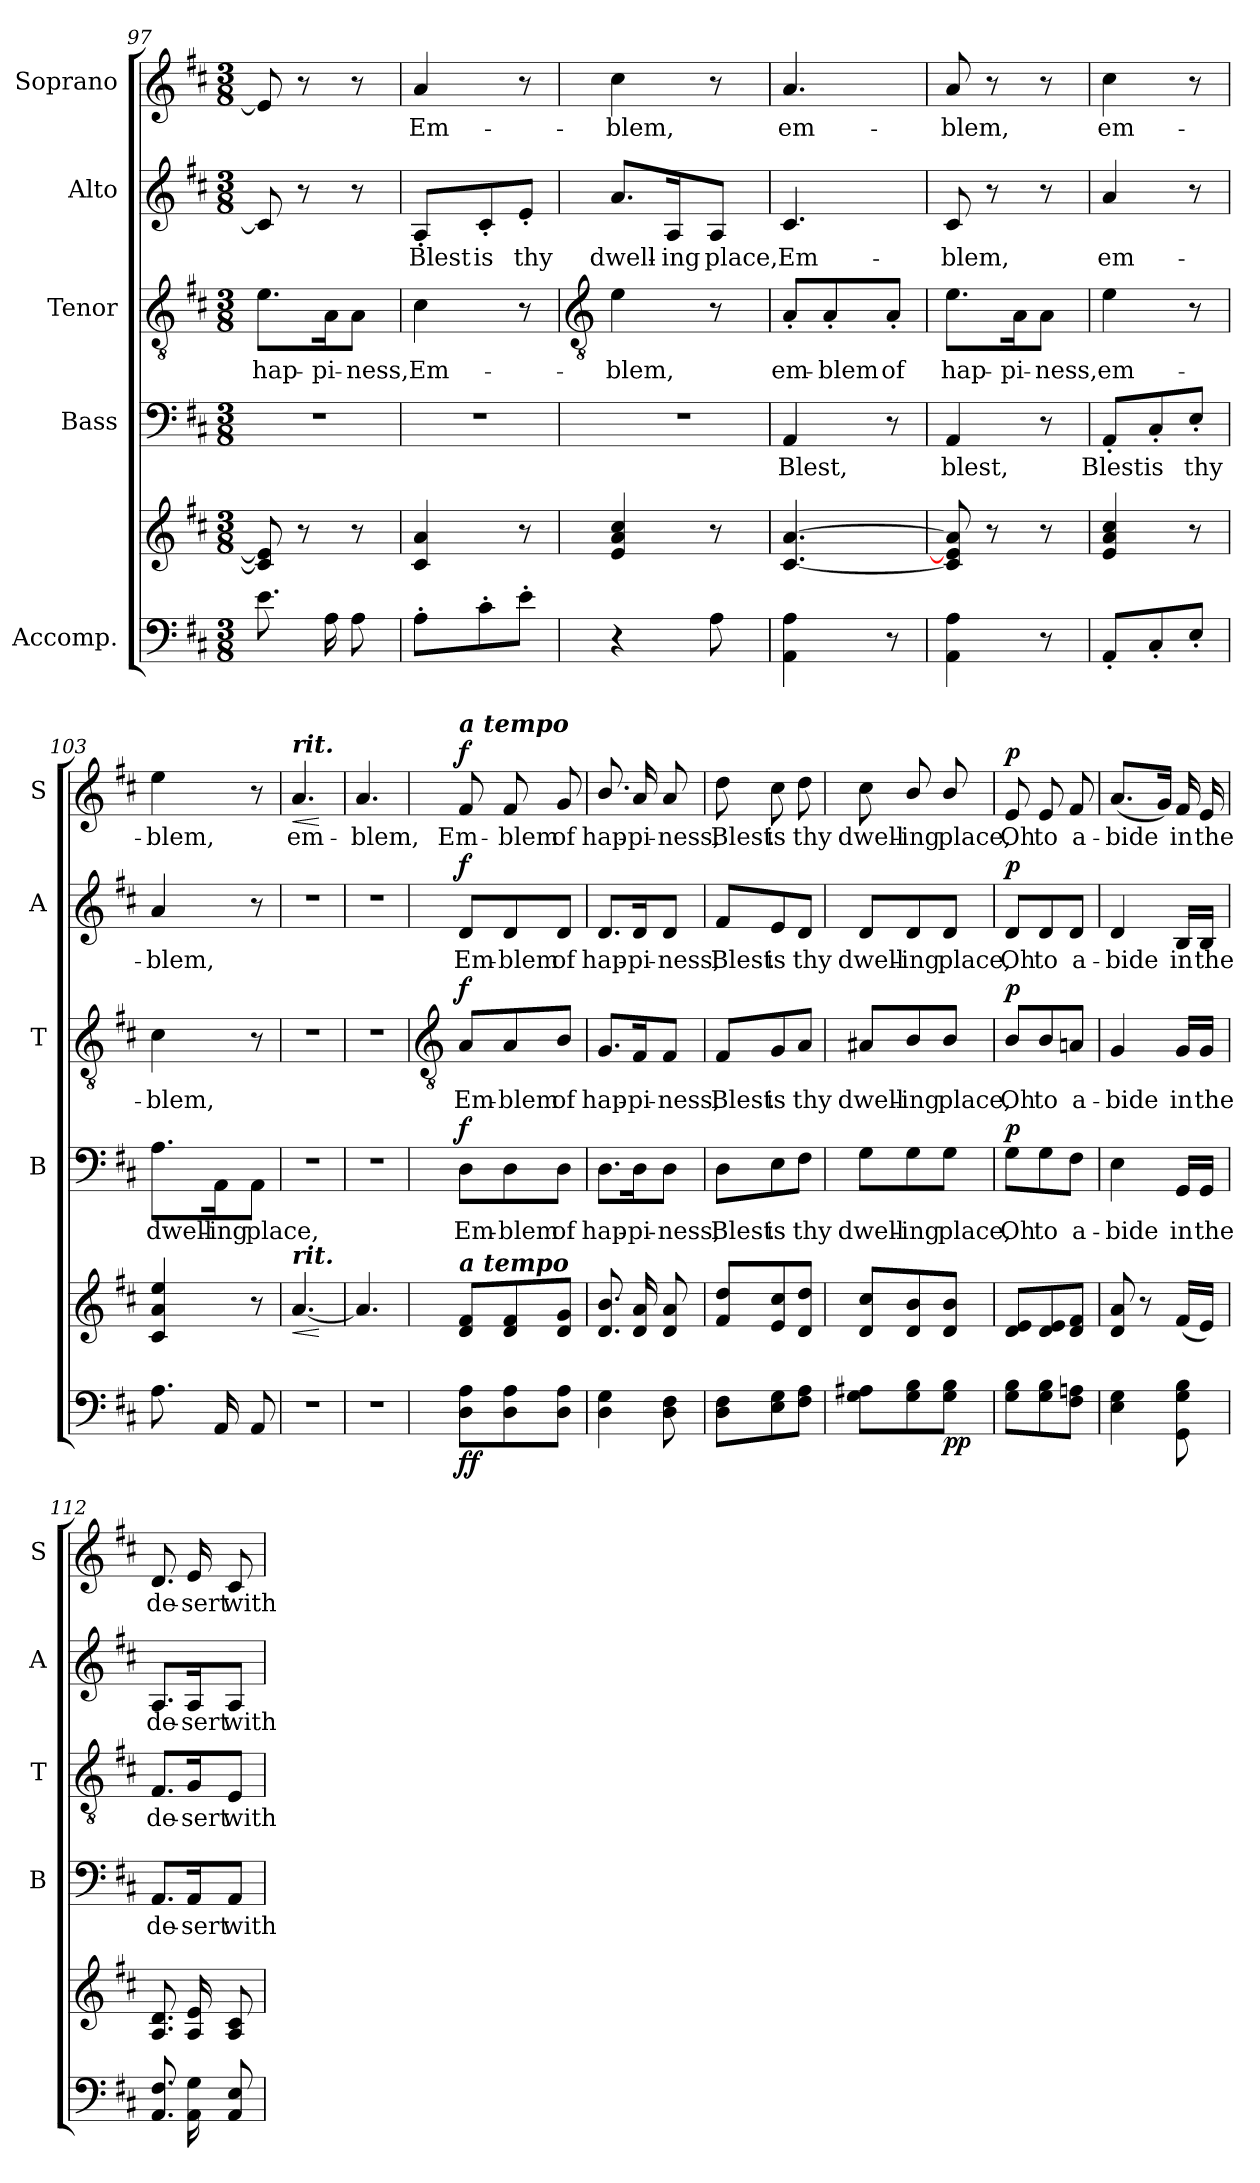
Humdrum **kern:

**kern	**kern	**dynam	**kern	**text	**dynam	**kern	**text	**dynam	**kern	**text	**dynam	**kern	**text	**dynam
*part5	*part5	*part5	*part4	*part4	*part4	*part3	*part3	*part3	*part2	*part2	*part2	*part1	*part1	*part1
*staff6	*staff5	*staff5/6	*staff4	*staff4	*staff4	*staff3	*staff3	*staff3	*staff2	*staff2	*staff2	*staff1	*staff1	*staff1
*I"Accomp.	*	*	*I"Bass	*	*	*I"Tenor	*	*	*I"Alto	*	*	*I"Soprano	*	*
*	*	*	*I'B	*	*	*I'T	*	*	*I'A	*	*	*I'S	*	*
*clefF4	*clefG2	*	*clefF4	*	*	*clefGv2	*	*	*clefG2	*	*	*clefG2	*	*
*k[f#c#]	*k[f#c#]	*	*k[f#c#]	*	*	*k[f#c#]	*	*	*k[f#c#]	*	*	*k[f#c#]	*	*
*D:	*D:	*	*D:	*	*	*D:	*	*	*D:	*	*	*D:	*	*
*M3/8	*M3/8	*	*M3/8	*	*	*M3/8	*	*	*M3/8	*	*	*M3/8	*	*
=97	=97	=97	=97	=97	=97	=97	=97	=97	=97	=97	=97	=97	=97	=97
!	!	!	!LO:N:vis=1	!	!	!	!LO:LY:b	!	!	!	!	!	!	!
8.eL	8c#] 8e]	.	4.r	.	.	8.e\L	hap-	.	8c#]	.	.	8e]	.	.
.	8r	.	.	.	.	.	.	.	8r	.	.	8r	.	.
!	!	!	!	!	!	!	!LO:LY:b	!	!	!	!	!	!	!
16AL	.	.	.	.	.	16A\K	-pi-	.	.	.	.	.	.	.
!	!	!	!	!	!	!	!LO:LY:b	!	!	!	!	!	!	!
8AJ	8r	.	.	.	.	8A\J	-ness,	.	8r	.	.	8r	.	.
=98	=98	=98	=98	=98	=98	=98	=98	=98	=98	=98	=98	=98	=98	=98
!	!	!	!LO:N:vis=1	!	!	!	!LO:LY:b	!	!	!LO:LY:b	!	!	!LO:LY:b	!
8A'L	4c# 4a	.	4.r	.	.	4c#	Em-	.	8A'/L	Blest	.	4a	Em-	.
!	!	!	!	!	!	!	!	!	!	!LO:LY:b	!	!	!	!
8c#'	.	.	.	.	.	.	.	.	8c#'/	is	.	.	.	.
!	!	!	!	!	!	!	!	!	!	!LO:LY:b	!	!	!	!
8e'J	8r	.	.	.	.	8r	.	.	8e'/J	thy	.	8r	.	.
!!LO:LB:g=z
=99	=99	=99	=99	=99	=99	=99	=99	=99	=99	=99	=99	=99	=99	=99
*	*	*	*	*	*	*clefGv2	*	*	*	*	*	*	*	*
!	!	!	!LO:N:vis=1	!	!	!	!LO:LY:b	!	!	!LO:LY:b	!	!	!LO:LY:b	!
4r	4e 4a 4cc#	.	4.r	.	.	4e	-blem,	.	8.a/L	dwell-	.	4cc#	-blem,	.
!	!	!	!	!	!	!	!	!	!	!LO:LY:b	!	!	!	!
.	.	.	.	.	.	.	.	.	16A/K	-ing	.	.	.	.
!	!	!	!	!	!	!	!	!	!	!LO:LY:b	!	!	!	!
8A	8r	.	.	.	.	8r	.	.	8A/J	place,	.	8r	.	.
=100	=100	=100	=100	=100	=100	=100	=100	=100	=100	=100	=100	=100	=100	=100
!	!	!	!	!LO:LY:b	!	!	!LO:LY:b	!	!	!LO:LY:b	!	!	!LO:LY:b	!
4AA 4A	[4.c# [4.a	.	4AA	Blest,	.	8A'/L	em-	.	4.c#	Em-	.	4.a	em-	.
!	!	!	!	!	!	!	!LO:LY:b	!	!	!	!	!	!	!
.	.	.	.	.	.	8A'/	-blem	.	.	.	.	.	.	.
!	!	!	!	!	!	!	!LO:LY:b	!	!	!	!	!	!	!
8r	.	.	8r	.	.	8A'/J	of	.	.	.	.	.	.	.
=101	=101	=101	=101	=101	=101	=101	=101	=101	=101	=101	=101	=101	=101	=101
!	!	!	!	!LO:LY:b	!	!	!LO:LY:b	!	!	!LO:LY:b	!	!	!LO:LY:b	!
4AA 4A	8c#] 8e] 8a]	.	4AA	blest,	.	8.e\L	hap-	.	8c#	-blem,	.	8a	-blem,	.
.	8r	.	.	.	.	.	.	.	8r	.	.	8r	.	.
!	!	!	!	!	!	!	!LO:LY:b	!	!	!	!	!	!	!
.	.	.	.	.	.	16A\K	-pi-	.	.	.	.	.	.	.
!	!	!	!	!	!	!	!LO:LY:b	!	!	!	!	!	!	!
8r	8r	.	8r	.	.	8A\J	-ness,	.	8r	.	.	8r	.	.
=102	=102	=102	=102	=102	=102	=102	=102	=102	=102	=102	=102	=102	=102	=102
!	!	!	!	!LO:LY:b	!	!	!LO:LY:b	!	!	!LO:LY:b	!	!	!LO:LY:b	!
8AA'L	4e 4a 4cc#	.	8AA'/L	Blest	.	4e	em-	.	4a	em-	.	4cc#	em-	.
!	!	!	!	!LO:LY:b	!	!	!	!	!	!	!	!	!	!
8C#'	.	.	8C#'/	is	.	.	.	.	.	.	.	.	.	.
!	!	!	!	!LO:LY:b	!	!	!	!	!	!	!	!	!	!
8E'J	8r	.	8E'/J	thy	.	8r	.	.	8r	.	.	8r	.	.
=103	=103	=103	=103	=103	=103	=103	=103	=103	=103	=103	=103	=103	=103	=103
!	!	!	!	!LO:LY:b	!	!	!LO:LY:b	!	!	!LO:LY:b	!	!	!LO:LY:b	!
8.AL	4c# 4a 4ee	.	8.A\L	dwell-	.	4c#	-blem,	.	4a	-blem,	.	4ee	-blem,	.
!	!	!	!	!LO:LY:b	!	!	!	!	!	!	!	!	!	!
16AAL	.	.	16AA\K	-ing	.	.	.	.	.	.	.	.	.	.
!	!	!	!	!LO:LY:b	!	!	!	!	!	!	!	!	!	!
8AAJ	8r	.	8AA\J	place,	.	8r	.	.	8r	.	.	8r	.	.
=104	=104	=104	=104	=104	=104	=104	=104	=104	=104	=104	=104	=104	=104	=104
!	!	!	!	!	!	!	!	!	!	!	!	!LO:TX:a:Bi:t=rit.	!	!
!	!LO:TX:a:Bi:t=rit.	!	!	!	!	!	!	!	!	!	!	!	!	!
!LO:N:vis=1	!	!LO:HP:b	!LO:N:vis=1	!	!	!LO:N:vis=1	!	!	!LO:N:vis=1	!	!	!	!LO:LY:b	!LO:HP:b
4.r	[4.a	<	4.r	.	.	4.r	.	.	4.r	.	.	4.a	em-	<
.	.	[	.	.	.	.	.	.	.	.	.	.	.	[
=105	=105	=105	=105	=105	=105	=105	=105	=105	=105	=105	=105	=105	=105	=105
!LO:N:vis=1	!	!	!LO:N:vis=1	!	!	!LO:N:vis=1	!	!	!LO:N:vis=1	!	!	!	!LO:LY:b	!
4.r	4.a]	.	4.r	.	.	4.r	.	.	4.r	.	.	4.a	-blem,	.
!!LO:LB:g=z
=106	=106	=106	=106	=106	=106	=106	=106	=106	=106	=106	=106	=106	=106	=106
*	*	*	*	*	*	*clefGv2	*	*	*	*	*	*	*	*
!	!	!	!	!	!	!	!	!	!	!	!	!LO:TX:a:Bi:t=a tempo	!	!
!	!LO:TX:a:Bi:t=a tempo	!	!	!	!	!	!	!	!	!	!	!	!	!
!	!	!LO:DY:b=2	!	!LO:LY:b	!	!	!LO:LY:b	!	!	!LO:LY:b	!	!	!LO:LY:b	!
!	!	!LO:DY:n=1:b	!	!	!LO:DY:b	!	!	!LO:DY:b	!	!	!LO:DY:b	!	!	!LO:DY:b
8D 8AL	8d 8f#L	f f	8D\L	Em-	f	8A/L	Em-	f	8d/L	Em-	f	8f#	Em-	f
!	!	!	!	!LO:LY:b	!	!	!LO:LY:b	!	!	!LO:LY:b	!	!	!LO:LY:b	!
8D 8A	8d 8f#	.	8D\	-blem	.	8A/	-blem	.	8d/	-blem	.	8f#	-blem	.
!	!	!	!	!LO:LY:b	!	!	!LO:LY:b	!	!	!LO:LY:b	!	!	!LO:LY:b	!
8D 8AJ	8d 8gJ	.	8D\J	of	.	8B/J	of	.	8d/J	of	.	8g	of	.
=107	=107	=107	=107	=107	=107	=107	=107	=107	=107	=107	=107	=107	=107	=107
!	!	!	!	!LO:LY:b	!	!	!LO:LY:b	!	!	!LO:LY:b	!	!	!LO:LY:b	!
4D 4G	8.d/ 8.b/L	.	8.D\L	hap-	.	8.G/L	hap-	.	8.d/L	hap-	.	8.b/	hap-	.
!	!	!	!	!LO:LY:b	!	!	!LO:LY:b	!	!	!LO:LY:b	!	!	!LO:LY:b	!
.	16d 16aL	.	16D\K	-pi-	.	16F#/K	-pi-	.	16d/K	-pi-	.	16a	-pi-	.
!	!	!	!	!LO:LY:b	!	!	!LO:LY:b	!	!	!LO:LY:b	!	!	!LO:LY:b	!
8D 8F#	8d 8aJ	.	8D\J	-ness,	.	8F#/J	-ness,	.	8d/J	-ness,	.	8a	-ness,	.
=108	=108	=108	=108	=108	=108	=108	=108	=108	=108	=108	=108	=108	=108	=108
!	!	!	!	!LO:LY:b	!	!	!LO:LY:b	!	!	!LO:LY:b	!	!	!LO:LY:b	!
8D 8F#L	8f# 8ddL	.	8D\L	Blest	.	8F#/L	Blest	.	8f#/L	Blest	.	8dd	Blest	.
!	!	!	!	!LO:LY:b	!	!	!LO:LY:b	!	!	!LO:LY:b	!	!	!LO:LY:b	!
8E 8G	8e 8cc#	.	8E\	is	.	8G/	is	.	8e/	is	.	8cc#	is	.
!	!	!	!	!LO:LY:b	!	!	!LO:LY:b	!	!	!LO:LY:b	!	!	!LO:LY:b	!
8F# 8AJ	8d 8ddJ	.	8F#\J	thy	.	8A/J	thy	.	8d/J	thy	.	8dd	thy	.
=109	=109	=109	=109	=109	=109	=109	=109	=109	=109	=109	=109	=109	=109	=109
!	!	!	!	!LO:LY:b	!	!	!LO:LY:b	!	!	!LO:LY:b	!	!	!LO:LY:b	!
8G 8A#XL	8d 8cc#L	.	8G\L	dwell-	.	8A#X/L	dwell-	.	8d/L	dwell-	.	8cc#	dwell-	.
!	!	!	!	!LO:LY:b	!	!	!LO:LY:b	!	!	!LO:LY:b	!	!	!LO:LY:b	!
8G 8B	8d/ 8b/	.	8G\	-ing	.	8B/	-ing	.	8d/	-ing	.	8b/	-ing	.
!	!	!LO:DY:b=2	!	!LO:LY:b	!	!	!LO:LY:b	!	!	!LO:LY:b	!	!	!LO:LY:b	!
!	!	!LO:DY:n=1:b	!	!	!	!	!	!	!	!	!	!	!	!
8G 8BJ	8d/ 8b/J	p p	8G\J	place,	.	8B/J	place,	.	8d/J	place,	.	8b/	place,	.
=110	=110	=110	=110	=110	=110	=110	=110	=110	=110	=110	=110	=110	=110	=110
!	!	!	!	!LO:LY:b	!LO:DY:b	!	!LO:LY:b	!LO:DY:b	!	!LO:LY:b	!LO:DY:b	!	!LO:LY:b	!LO:DY:b
8G 8BL	8d 8eL	.	8G\L	Oh	p	8B/L	Oh	p	8d/L	Oh	p	8e	Oh	p
!	!	!	!	!LO:LY:b	!	!	!LO:LY:b	!	!	!LO:LY:b	!	!	!LO:LY:b	!
8G 8B	8d 8e	.	8G\	to	.	8B/	to	.	8d/	to	.	8e	to	.
!	!	!	!	!LO:LY:b	!	!	!LO:LY:b	!	!	!LO:LY:b	!	!	!LO:LY:b	!
8F# 8AnJ	8d 8f#J	.	8F#\J	a-	.	8An/J	a-	.	8d/J	a-	.	8f#	a-	.
=111	=111	=111	=111	=111	=111	=111	=111	=111	=111	=111	=111	=111	=111	=111
!	!	!	!	!LO:LY:b	!	!	!LO:LY:b	!	!	!LO:LY:b	!	!	!LO:LY:b	!
4E 4G	8d 8a	.	4E	-bide	.	4G	-bide	.	4d	-bide	.	(<8.aL	-bide	.
.	8r	.	.	.	.	.	.	.	.	.	.	.	.	.
.	.	.	.	.	.	.	.	.	.	.	.	16gJ)	.	.
!	!	!	!	!LO:LY:b	!	!	!LO:LY:b	!	!	!LO:LY:b	!	!	!LO:LY:b	!
8GG 8G 8B	(<16f#LL	.	16GG/LL	in	.	16G/LL	in	.	16B/LL	in	.	16f#	in	.
!	!	!	!	!LO:LY:b	!	!	!LO:LY:b	!	!	!LO:LY:b	!	!	!LO:LY:b	!
.	16eJJ)	.	16GG/JJ	the	.	16G/JJ	the	.	16B/JJ	the	.	16e	the	.
=112	=112	=112	=112	=112	=112	=112	=112	=112	=112	=112	=112	=112	=112	=112
!	!	!	!	!LO:LY:b	!	!	!LO:LY:b	!	!	!LO:LY:b	!	!	!LO:LY:b	!
8.AA 8.F#L	8.A 8.dL	.	8.AA/L	de-	.	8.F#/L	de-	.	8.A/L	de-	.	8.d	de-	.
!	!	!	!	!LO:LY:b	!	!	!LO:LY:b	!	!	!LO:LY:b	!	!	!LO:LY:b	!
16AA 16GL	16A 16eL	.	16AA/K	-sert	.	16G/K	-sert	.	16A/K	-sert	.	16e	-sert	.
!	!	!	!	!LO:LY:b	!	!	!LO:LY:b	!	!	!LO:LY:b	!	!	!LO:LY:b	!
8AA 8EJ	8A 8c#J	.	8AA/J	with	.	8E/J	with	.	8A/J	with	.	8c#	with	.
=	=	=	=	=	=	=	=	=	=	=	=	=	=	=
*-	*-	*-	*-	*-	*-	*-	*-	*-	*-	*-	*-	*-	*-	*-
